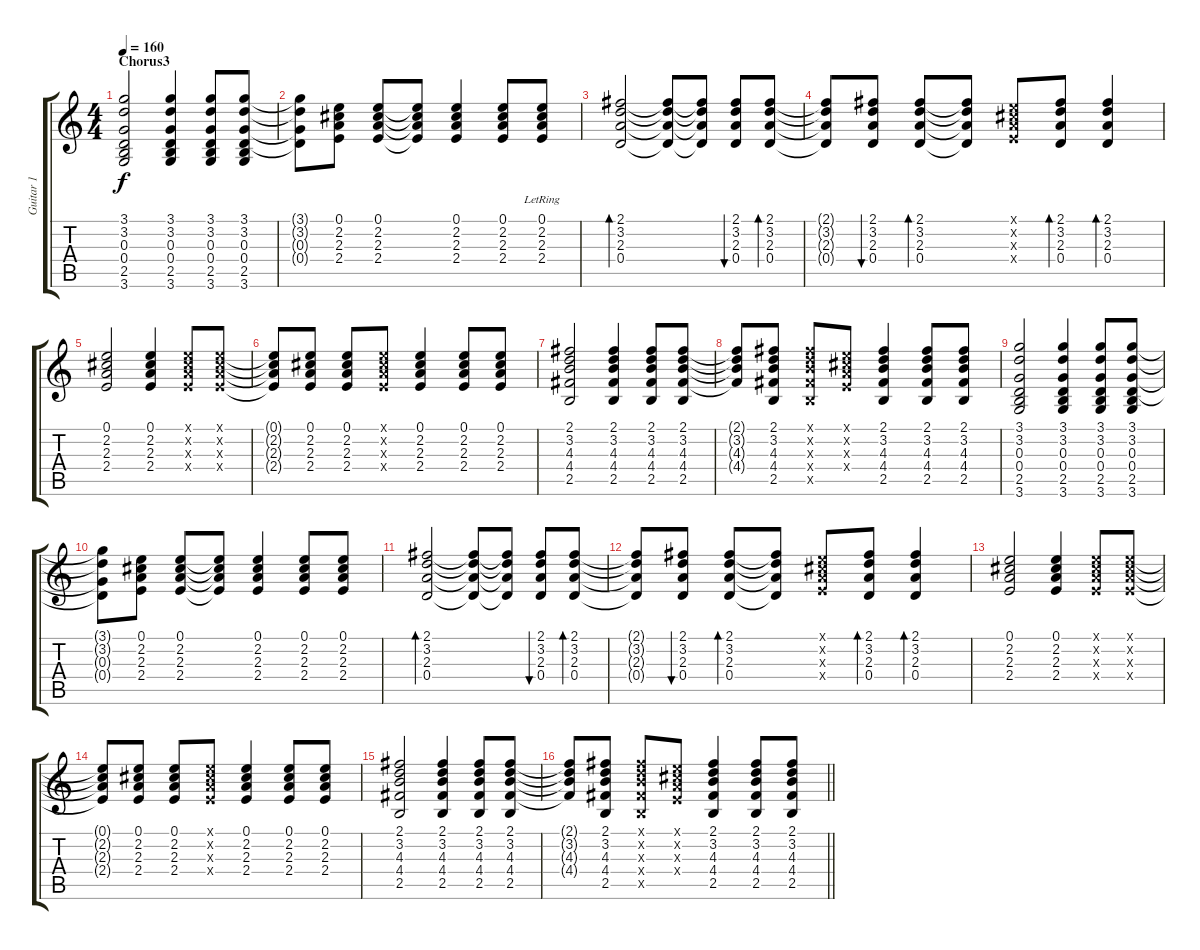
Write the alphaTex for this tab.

\track ("Guitar 1" "Guitar 1") {instrument acousticguitarsteel}
\staff {score tabs}
\tuning (E4 B3 G3 D3 A2 E2) {hide}
\ts (4 4)
\section ("" "Chorus3")
\tempo 160
\clef g2
\ks c
(3.1 3.2 0.3 0.4 2.5 3.6).2{dy f} (3.1 3.2 0.3 0.4 2.5 3.6).4 (3.1 3.2 0.3 0.4 2.5 3.6).8 (3.1 3.2 0.3 0.4 2.5 3.6).8 |
(3.1{t} 3.2{t} 0.3{t} 0.4{t}).8 (0.1 2.2 2.3 2.4).8 (0.1 2.2 2.3 2.4).8 (0.1{t} 2.2{t} 2.3{t} 2.4{t}).8 (0.1 2.2 2.3 2.4).4 (0.1 2.2 2.3 2.4).8 (0.1{lr} 2.2{lr} 2.3{lr} 2.4{lr}).8 |
(2.1 3.2 2.3 0.4).2{bd 240} (2.1{t} 3.2{t} 2.3{t} 0.4{t}).8 (2.1{t} 3.2{t} 2.3{t} 0.4{t}).8 (2.1 3.2 2.3 0.4).8{bu 60} (2.1 3.2 2.3 0.4).8{bd 60} |
(2.1{t} 3.2{t} 2.3{t} 0.4{t}).8 (2.1 3.2 2.3 0.4).8{bu 60} (2.1 3.2 2.3 0.4).8{bd 60} (2.1{t} 3.2{t} 2.3{t} 0.4{t}).8 (0.1{x} 2.2{x} 2.3{x} 2.4{x}).8 (2.1 3.2 2.3 0.4).8{bd 60} (2.1 3.2 2.3 0.4).4{bd 60} |
(0.1 2.2 2.3 2.4).2 (0.1 2.2 2.3 2.4).4 (0.1{x} 2.2{x} 2.3{x} 2.4{x}).8 (0.1{x} 2.2{x} 2.3{x} 2.4{x}).8 |
(0.1{t} 2.2{t} 2.3{t} 2.4{t}).8 (0.1 2.2 2.3 2.4).8 (0.1 2.2 2.3 2.4).8 (0.1{x} 2.2{x} 2.3{x} 2.4{x}).8 (0.1 2.2 2.3 2.4).4 (0.1 2.2 2.3 2.4).8 (0.1 2.2 2.3 2.4).8 |
(2.1 3.2 4.3 4.4 2.5).2 (2.1 3.2 4.3 4.4 2.5).4 (2.1 3.2 4.3 4.4 2.5).8 (2.1 3.2 4.3 4.4 2.5).8 |
(2.1{t} 3.2{t} 4.3{t} 4.4{t}).8 (2.1 3.2 4.3 4.4 2.5).8 (2.1{x} 3.2{x} 4.3{x} 4.4{x} 2.5{x}).8 (0.1{x} 2.2{x} 2.3{x} 2.4{x}).8 (2.1 3.2 4.3 4.4 2.5).4 (2.1 3.2 4.3 4.4 2.5).8 (2.1 3.2 4.3 4.4 2.5).8 |
(3.1 3.2 0.3 0.4 2.5 3.6).2 (3.1 3.2 0.3 0.4 2.5 3.6).4 (3.1 3.2 0.3 0.4 2.5 3.6).8 (3.1 3.2 0.3 0.4 2.5 3.6).8 |
(3.1{t} 3.2{t} 0.3{t} 0.4{t}).8 (0.1 2.2 2.3 2.4).8 (0.1 2.2 2.3 2.4).8 (0.1{t} 2.2{t} 2.3{t} 2.4{t}).8 (0.1 2.2 2.3 2.4).4 (0.1 2.2 2.3 2.4).8 (0.1 2.2 2.3 2.4).8 |
(2.1 3.2 2.3 0.4).2{bd 240} (2.1{t} 3.2{t} 2.3{t} 0.4{t}).8 (2.1{t} 3.2{t} 2.3{t} 0.4{t}).8 (2.1 3.2 2.3 0.4).8{bu 60} (2.1 3.2 2.3 0.4).8{bd 60} |
(2.1{t} 3.2{t} 2.3{t} 0.4{t}).8 (2.1 3.2 2.3 0.4).8{bu 60} (2.1 3.2 2.3 0.4).8{bd 60} (2.1{t} 3.2{t} 2.3{t} 0.4{t}).8 (0.1{x} 2.2{x} 2.3{x} 2.4{x}).8 (2.1 3.2 2.3 0.4).8{bd 60} (2.1 3.2 2.3 0.4).4{bd 60} |
(0.1 2.2 2.3 2.4).2 (0.1 2.2 2.3 2.4).4 (0.1{x} 2.2{x} 2.3{x} 2.4{x}).8 (0.1{x} 2.2{x} 2.3{x} 2.4{x}).8 |
(0.1{t} 2.2{t} 2.3{t} 2.4{t}).8 (0.1 2.2 2.3 2.4).8 (0.1 2.2 2.3 2.4).8 (0.1{x} 2.2{x} 2.3{x} 2.4{x}).8 (0.1 2.2 2.3 2.4).4 (0.1 2.2 2.3 2.4).8 (0.1 2.2 2.3 2.4).8 |
(2.1 3.2 4.3 4.4 2.5).2 (2.1 3.2 4.3 4.4 2.5).4 (2.1 3.2 4.3 4.4 2.5).8 (2.1 3.2 4.3 4.4 2.5).8 |
\barLineRight lightlight
(2.1{t} 3.2{t} 4.3{t} 4.4{t}).8 (2.1 3.2 4.3 4.4 2.5).8 (2.1{x} 3.2{x} 4.3{x} 4.4{x} 2.5{x}).8 (0.1{x} 2.2{x} 2.3{x} 2.4{x}).8 (2.1 3.2 4.3 4.4 2.5).4 (2.1 3.2 4.3 4.4 2.5).8 (2.1 3.2 4.3 4.4 2.5).8
